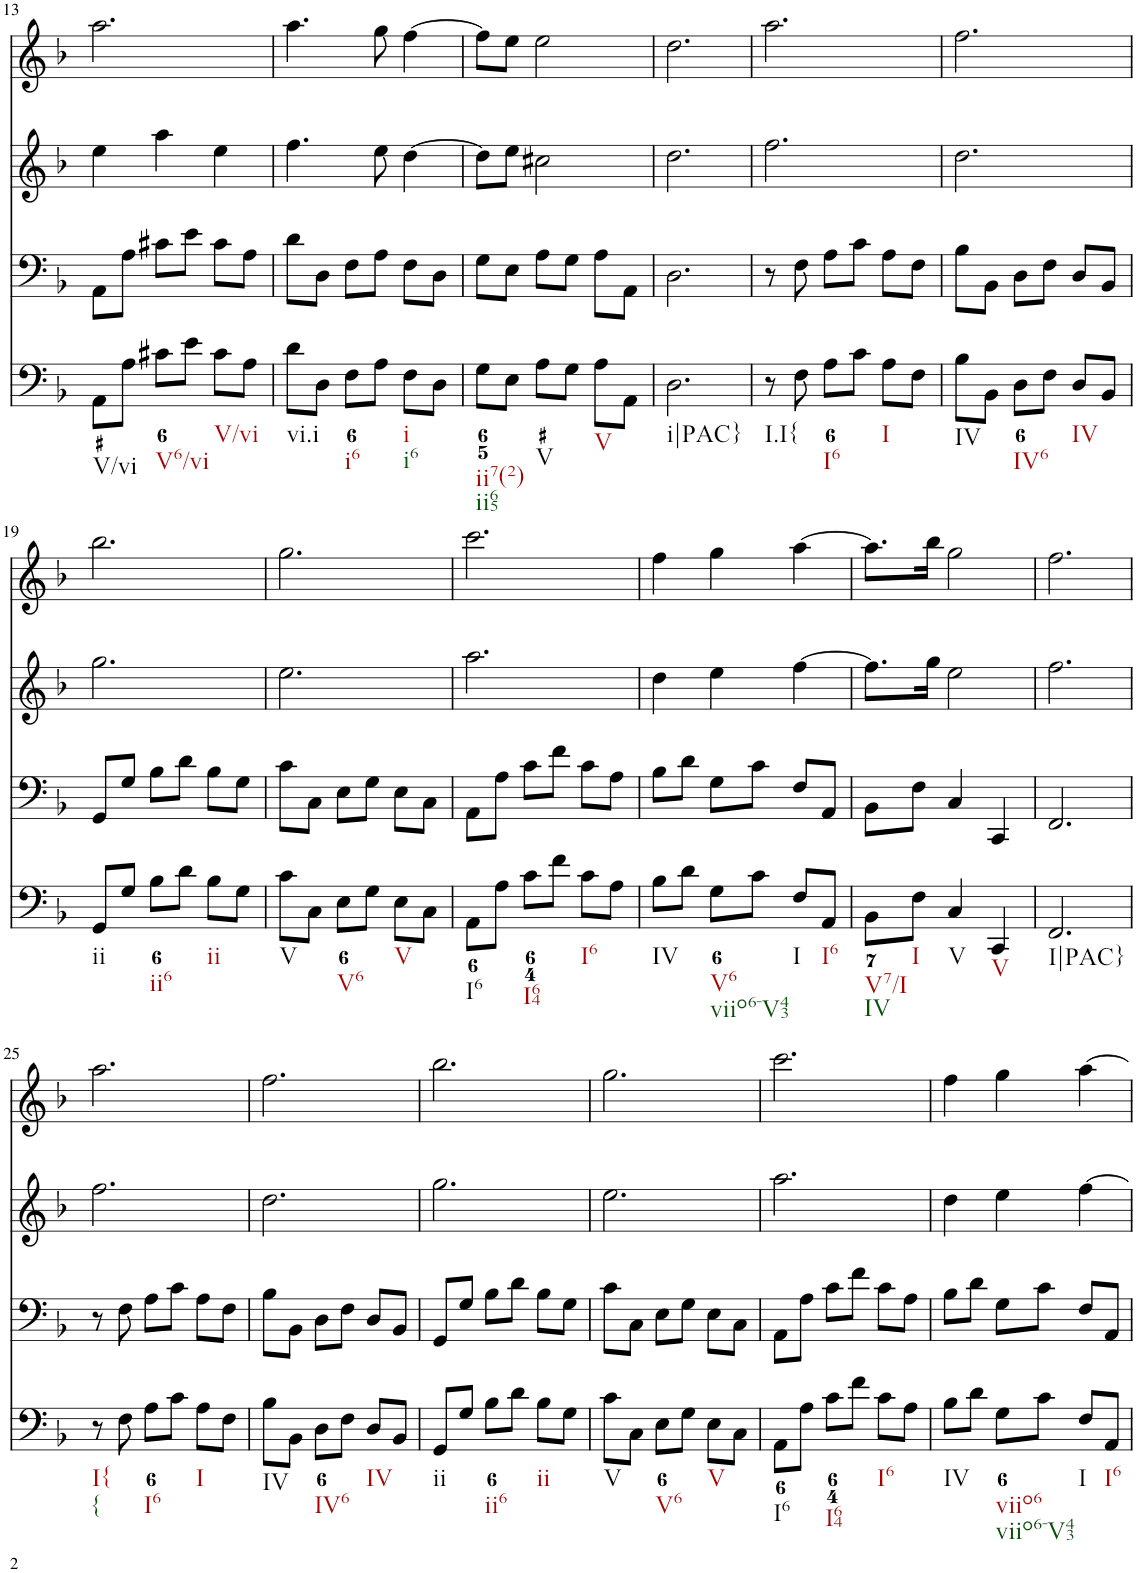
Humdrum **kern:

**kern	**kern	**kern	**kern
*part4	*part3	*part2	*part1
*staff4	*staff3	*staff2	*staff1
*I"Piano	*I"Piano	*I"Piano	*I"Piano
*I'Pno	*I'Pno	*I'Pno	*I'Pno
!!LO:PB:g=z
*clefF4	*clefF4	*clefG2	*clefG2
*k[b-]	*k[b-]	*k[b-]	*k[b-]
*F:	*F:	*F:	*F:
*M3/4	*M3/4	*M3/4	*M3/4
=13	=13	=13	=13
!LO:TX:b:t=V/vi	!	!	!
8AA\L	8AA\L	4ee\	2.aa\
8A\J	8A\J	.	.
!LO:TX:b:t=V6/vi	!	!	!
8c#X\L	8c#X\L	4aa\	.
8e\J	8e\J	.	.
!LO:TX:b:t=V/vi	!	!	!
8c#\L	8c#\L	4ee\	.
8A\J	8A\J	.	.
=14	=14	=14	=14
!LO:TX:b:t=vi.i	!	!	!
8d\L	8d\L	4.ff\	4.aa\
8D\J	8D\J	.	.
!LO:TX:b:t=i6	!	!	!
8F\L	8F\L	.	.
8A\J	8A\J	8ee\	8gg\
!LO:TX:b:t=i	!	!	!
!LO:TX:b:t=i6	!	!	!
8F\L	8F\L	[4dd\	[4ff\
8D\J	8D\J	.	.
=15	=15	=15	=15
!LO:TX:b:t=ii7(2)	!	!	!
!LO:TX:b:t=ii65	!	!	!
8G\L	8G\L	8dd\L]	8ff\L]
8E\J	8E\J	8ee\J	8ee\J
!LO:TX:b:t=V	!	!	!
8A\L	8A\L	2cc#X\	2ee\
8G\J	8G\J	.	.
!LO:TX:b:t=V	!	!	!
8A\L	8A\L	.	.
8AA\J	8AA\J	.	.
=16	=16	=16	=16
!LO:TX:b:t=i|PAC}	!	!	!
2.D\	2.D\	2.dd\	2.dd\
=17	=17	=17	=17
!LO:TX:b:t=I.I{	!	!	!
8r	8r	2.ff\	2.aa\
8F\	8F\	.	.
!LO:TX:b:t=I6	!	!	!
8A\L	8A\L	.	.
8c\J	8c\J	.	.
!LO:TX:b:t=I	!	!	!
8A\L	8A\L	.	.
8F\J	8F\J	.	.
=18	=18	=18	=18
!LO:TX:b:t=IV	!	!	!
8B-\L	8B-\L	2.dd\	2.ff\
8BB-\J	8BB-\J	.	.
!LO:TX:b:t=IV6	!	!	!
8D\L	8D\L	.	.
8F\J	8F\J	.	.
!LO:TX:b:t=IV	!	!	!
8D/L	8D/L	.	.
8BB-/J	8BB-/J	.	.
!!LO:LB:g=z
=19	=19	=19	=19
!LO:TX:b:t=ii	!	!	!
8GG/L	8GG/L	2.gg\	2.bb-\
8G/J	8G/J	.	.
!LO:TX:b:t=ii6	!	!	!
8B-\L	8B-\L	.	.
8d\J	8d\J	.	.
!LO:TX:b:t=ii	!	!	!
8B-\L	8B-\L	.	.
8G\J	8G\J	.	.
=20	=20	=20	=20
!LO:TX:b:t=V	!	!	!
8c\L	8c\L	2.ee\	2.gg\
8C\J	8C\J	.	.
!LO:TX:b:t=V6	!	!	!
8E\L	8E\L	.	.
8G\J	8G\J	.	.
!LO:TX:b:t=V	!	!	!
8E\L	8E\L	.	.
8C\J	8C\J	.	.
=21	=21	=21	=21
!LO:TX:b:t=I6	!	!	!
8AA\L	8AA\L	2.aa\	2.ccc\
8A\J	8A\J	.	.
!LO:TX:b:t=I64	!	!	!
8c\L	8c\L	.	.
8f\J	8f\J	.	.
!LO:TX:b:t=I6	!	!	!
8c\L	8c\L	.	.
8A\J	8A\J	.	.
=22	=22	=22	=22
!LO:TX:b:t=IV	!	!	!
8B-\L	8B-\L	4dd\	4ff\
8d\J	8d\J	.	.
!LO:TX:b:t=V6	!	!	!
!LO:TX:b:t=viio6-V43	!	!	!
8G\L	8G\L	4ee\	4gg\
8c\J	8c\J	.	.
!LO:TX:b:t=I	!	!	!
8F/L	8F/L	[4ff\	[4aa\
!LO:TX:b:t=I6	!	!	!
8AA/J	8AA/J	.	.
=23	=23	=23	=23
!LO:TX:b:t=V7/I	!	!	!
!LO:TX:b:t=IV	!	!	!
8BB-\L	8BB-\L	8.ff\L]	8.aa\L]
!LO:TX:b:t=I	!	!	!
8F\J	8F\J	.	.
.	.	16gg\Jk	16bb-\Jk
!LO:TX:b:t=V	!	!	!
4C/	4C/	2ee\	2gg\
!LO:TX:b:t=V	!	!	!
4CC/	4CC/	.	.
=24	=24	=24	=24
!LO:TX:b:t=I|PAC}	!	!	!
2.FF/	2.FF/	2.ff\	2.ff\
!!LO:LB:g=z
=25	=25	=25	=25
!LO:TX:b:t=I{	!	!	!
!LO:TX:b:t={	!	!	!
8r	8r	2.ff\	2.aa\
8F\	8F\	.	.
!LO:TX:b:t=I6	!	!	!
8A\L	8A\L	.	.
8c\J	8c\J	.	.
!LO:TX:b:t=I	!	!	!
8A\L	8A\L	.	.
8F\J	8F\J	.	.
=26	=26	=26	=26
!LO:TX:b:t=IV	!	!	!
8B-\L	8B-\L	2.dd\	2.ff\
8BB-\J	8BB-\J	.	.
!LO:TX:b:t=IV6	!	!	!
8D\L	8D\L	.	.
8F\J	8F\J	.	.
!LO:TX:b:t=IV	!	!	!
8D/L	8D/L	.	.
8BB-/J	8BB-/J	.	.
=27	=27	=27	=27
!LO:TX:b:t=ii	!	!	!
8GG/L	8GG/L	2.gg\	2.bb-\
8G/J	8G/J	.	.
!LO:TX:b:t=ii6	!	!	!
8B-\L	8B-\L	.	.
8d\J	8d\J	.	.
!LO:TX:b:t=ii	!	!	!
8B-\L	8B-\L	.	.
8G\J	8G\J	.	.
=28	=28	=28	=28
!LO:TX:b:t=V	!	!	!
8c\L	8c\L	2.ee\	2.gg\
8C\J	8C\J	.	.
!LO:TX:b:t=V6	!	!	!
8E\L	8E\L	.	.
8G\J	8G\J	.	.
!LO:TX:b:t=V	!	!	!
8E\L	8E\L	.	.
8C\J	8C\J	.	.
=29	=29	=29	=29
!LO:TX:b:t=I6	!	!	!
8AA\L	8AA\L	2.aa\	2.ccc\
8A\J	8A\J	.	.
!LO:TX:b:t=I64	!	!	!
8c\L	8c\L	.	.
8f\J	8f\J	.	.
!LO:TX:b:t=I6	!	!	!
8c\L	8c\L	.	.
8A\J	8A\J	.	.
=30	=30	=30	=30
!LO:TX:b:t=IV	!	!	!
8B-\L	8B-\L	4dd\	4ff\
8d\J	8d\J	.	.
!LO:TX:b:t=viio6	!	!	!
!LO:TX:b:t=viio6-V43	!	!	!
8G\L	8G\L	4ee\	4gg\
8c\J	8c\J	.	.
!LO:TX:b:t=I	!	!	!
8F/L	8F/L	[4ff\	[4aa\
!LO:TX:b:t=I6	!	!	!
8AA/J	8AA/J	.	.
=	=	=	=
*-	*-	*-	*-
